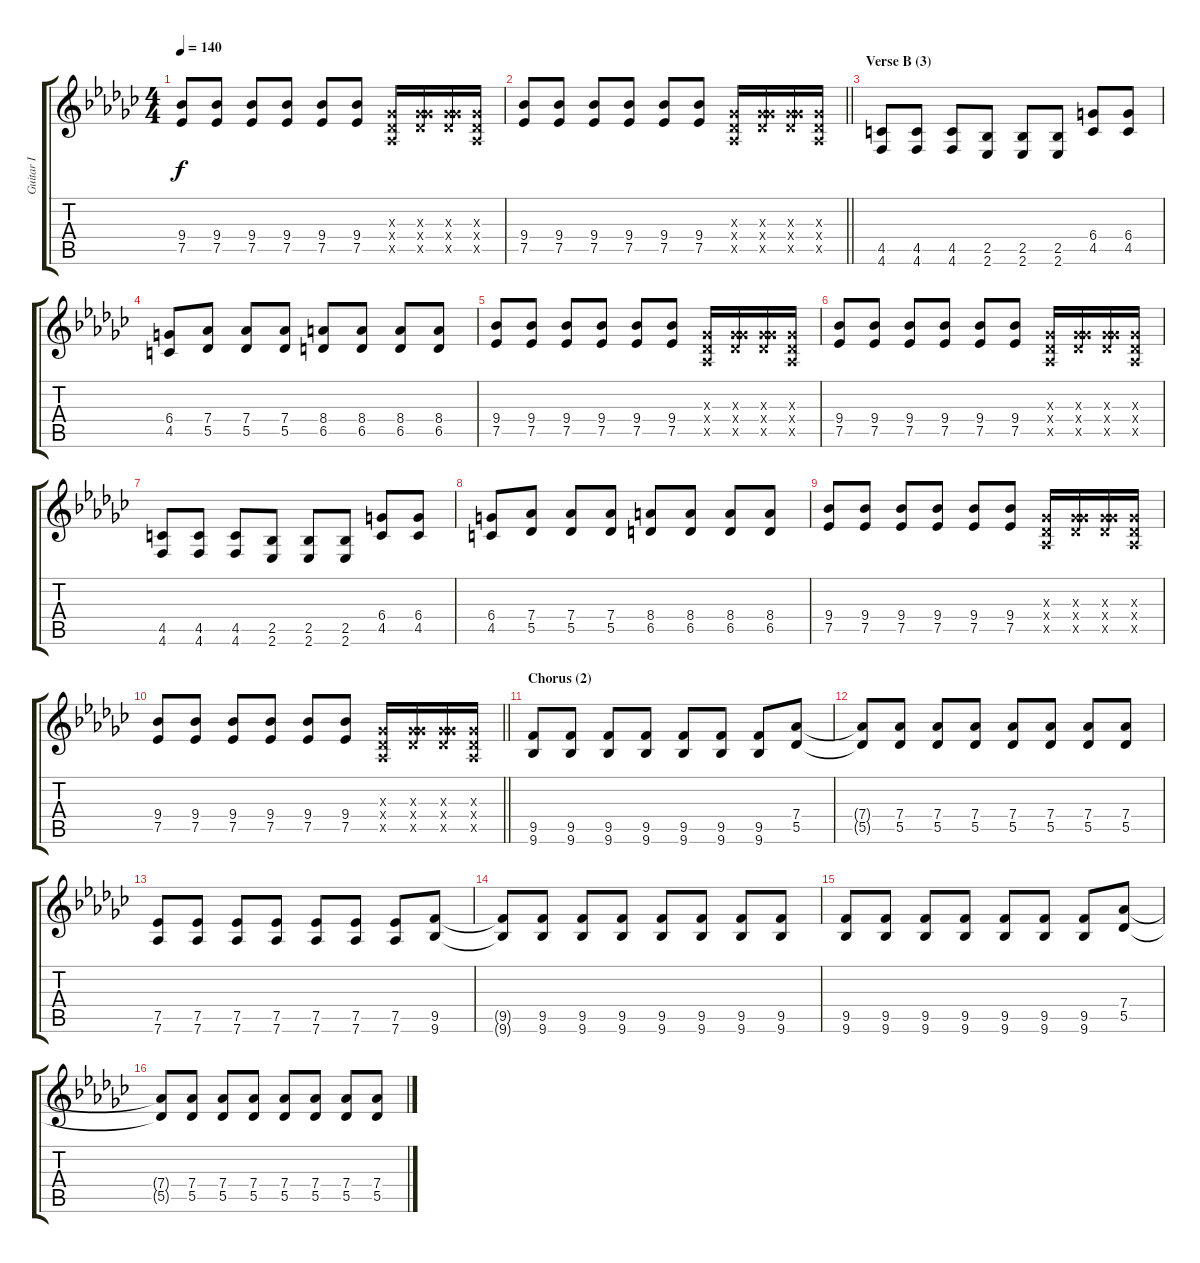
\track ("Guitar I" "Guitar I") {instrument distortionguitar}
\staff {score tabs}
\tuning (Eb4 Bb3 Gb3 Db3 Ab2 Db2) {hide}
\ts (4 4)
\tempo 140
\clef g2
\ks ebminor
(9.4 7.5).8{dy f} (9.4 7.5).8 (9.4 7.5).8 (9.4 7.5).8 (9.4 7.5).8 (9.4 7.5).8 (0.3{x} 0.4{x} 0.5{x}).16 (0.3{x} 5.4{x} 5.5{x}).16 (0.3{x} 5.4{x} 5.5{x}).16 (0.3{x} 0.4{x} 0.5{x}).16 |
\barLineRight lightlight
(9.4 7.5).8 (9.4 7.5).8 (9.4 7.5).8 (9.4 7.5).8 (9.4 7.5).8 (9.4 7.5).8 (0.3{x} 0.4{x} 0.5{x}).16 (0.3{x} 5.4{x} 5.5{x}).16 (0.3{x} 5.4{x} 5.5{x}).16 (0.3{x} 0.4{x} 0.5{x}).16 |
\section ("" "Verse B (3)")
(4.5 4.6).8 (4.5 4.6).8 (4.5 4.6).8 (2.5 2.6).8 (2.5 2.6).8 (2.5 2.6).8 (6.4 4.5).8 (6.4 4.5).8 |
(6.4 4.5).8 (7.4 5.5).8 (7.4 5.5).8 (7.4 5.5).8 (8.4 6.5).8 (8.4 6.5).8 (8.4 6.5).8 (8.4 6.5).8 |
(9.4 7.5).8 (9.4 7.5).8 (9.4 7.5).8 (9.4 7.5).8 (9.4 7.5).8 (9.4 7.5).8 (0.3{x} 0.4{x} 0.5{x}).16 (0.3{x} 5.4{x} 5.5{x}).16 (0.3{x} 5.4{x} 5.5{x}).16 (0.3{x} 0.4{x} 0.5{x}).16 |
(9.4 7.5).8 (9.4 7.5).8 (9.4 7.5).8 (9.4 7.5).8 (9.4 7.5).8 (9.4 7.5).8 (0.3{x} 0.4{x} 0.5{x}).16 (0.3{x} 5.4{x} 5.5{x}).16 (0.3{x} 5.4{x} 5.5{x}).16 (0.3{x} 0.4{x} 0.5{x}).16 |
(4.5 4.6).8 (4.5 4.6).8 (4.5 4.6).8 (2.5 2.6).8 (2.5 2.6).8 (2.5 2.6).8 (6.4 4.5).8 (6.4 4.5).8 |
(6.4 4.5).8 (7.4 5.5).8 (7.4 5.5).8 (7.4 5.5).8 (8.4 6.5).8 (8.4 6.5).8 (8.4 6.5).8 (8.4 6.5).8 |
(9.4 7.5).8 (9.4 7.5).8 (9.4 7.5).8 (9.4 7.5).8 (9.4 7.5).8 (9.4 7.5).8 (0.3{x} 0.4{x} 0.5{x}).16 (0.3{x} 5.4{x} 5.5{x}).16 (0.3{x} 5.4{x} 5.5{x}).16 (0.3{x} 0.4{x} 0.5{x}).16 |
\barLineRight lightlight
(9.4 7.5).8 (9.4 7.5).8 (9.4 7.5).8 (9.4 7.5).8 (9.4 7.5).8 (9.4 7.5).8 (0.3{x} 0.4{x} 0.5{x}).16 (0.3{x} 5.4{x} 5.5{x}).16 (0.3{x} 5.4{x} 5.5{x}).16 (0.3{x} 0.4{x} 0.5{x}).16 |
\section ("" "Chorus (2)")
(9.5 9.6).8 (9.5 9.6).8 (9.5 9.6).8 (9.5 9.6).8 (9.5 9.6).8 (9.5 9.6).8 (9.5 9.6).8 (7.4 5.5).8 |
(7.4{t} 5.5{t}).8 (7.4 5.5).8 (7.4 5.5).8 (7.4 5.5).8 (7.4 5.5).8 (7.4 5.5).8 (7.4 5.5).8 (7.4 5.5).8 |
(7.5 7.6).8 (7.5 7.6).8 (7.5 7.6).8 (7.5 7.6).8 (7.5 7.6).8 (7.5 7.6).8 (7.5 7.6).8 (9.5 9.6).8 |
(9.5{t} 9.6{t}).8 (9.5 9.6).8 (9.5 9.6).8 (9.5 9.6).8 (9.5 9.6).8 (9.5 9.6).8 (9.5 9.6).8 (9.5 9.6).8 |
(9.5 9.6).8 (9.5 9.6).8 (9.5 9.6).8 (9.5 9.6).8 (9.5 9.6).8 (9.5 9.6).8 (9.5 9.6).8 (7.4 5.5).8 |
(7.4{t} 5.5{t}).8 (7.4 5.5).8 (7.4 5.5).8 (7.4 5.5).8 (7.4 5.5).8 (7.4 5.5).8 (7.4 5.5).8 (7.4 5.5).8
